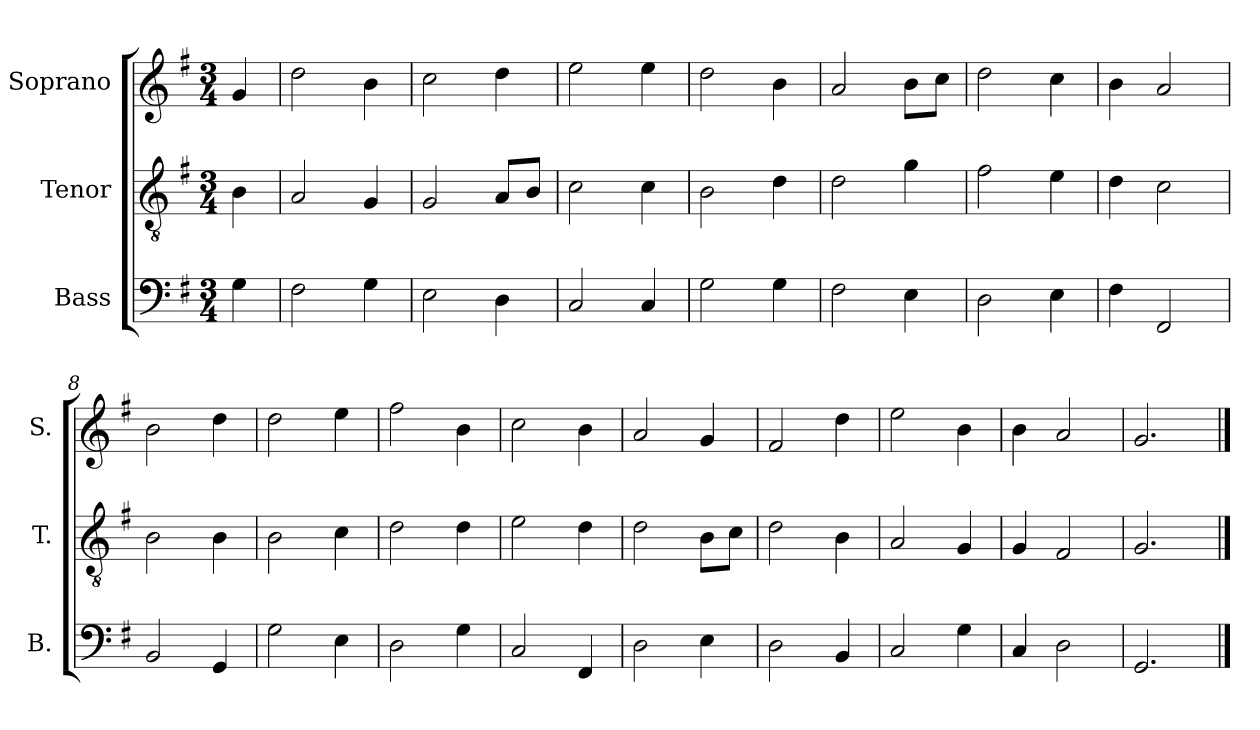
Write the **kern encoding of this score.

**kern	**kern	**kern
*part3	*part2	*part1
*staff3	*staff2	*staff1
*I"Bass	*I"Tenor	*I"Soprano
*I'B.	*I'T.	*I'S.
*clefF4	*clefGv2	*clefG2
*k[f#]	*k[f#]	*k[f#]
*G:	*G:	*G:
*M3/4	*M3/4	*M3/4
=	=	=
4G\	4B\	4g/
=1	=1	=1
2F#\	2A/	2dd\
4G\	4G/	4b\
=2	=2	=2
2E\	2G/	2cc\
4D\	8A/L	4dd\
.	8B/J	.
=3	=3	=3
2C/	2c\	2ee\
4C/	4c\	4ee\
=4	=4	=4
2G\	2B\	2dd\
4G\	4d\	4b\
=5	=5	=5
2F#\	2d\	2a/
4E\	4g\	8b\L
.	.	8cc\J
=6	=6	=6
2D\	2f#\	2dd\
4E\	4e\	4cc\
=7	=7	=7
4F#\	4d\	4b\
2FF#/	2c\	2a/
=8	=8	=8
2BB/	2B\	2b\
4GG/	4B\	4dd\
=9	=9	=9
2G\	2B\	2dd\
4E\	4c\	4ee\
=10	=10	=10
2D\	2d\	2ff#\
4G\	4d\	4b\
=11	=11	=11
2C/	2e\	2cc\
4FF#/	4d\	4b\
!!LO:LB:g=z
=12	=12	=12
2D\	2d\	2a/
4E\	8B\L	4g/
.	8c\J	.
=13	=13	=13
2D\	2d\	2f#/
4BB/	4B\	4dd\
=14	=14	=14
2C/	2A/	2ee\
4G\	4G/	4b\
=15	=15	=15
4C/	4G/	4b\
2D\	2F#/	2a/
=16	=16	=16
2.GG/	2.G/	2.g/
==	==	==
*-	*-	*-
